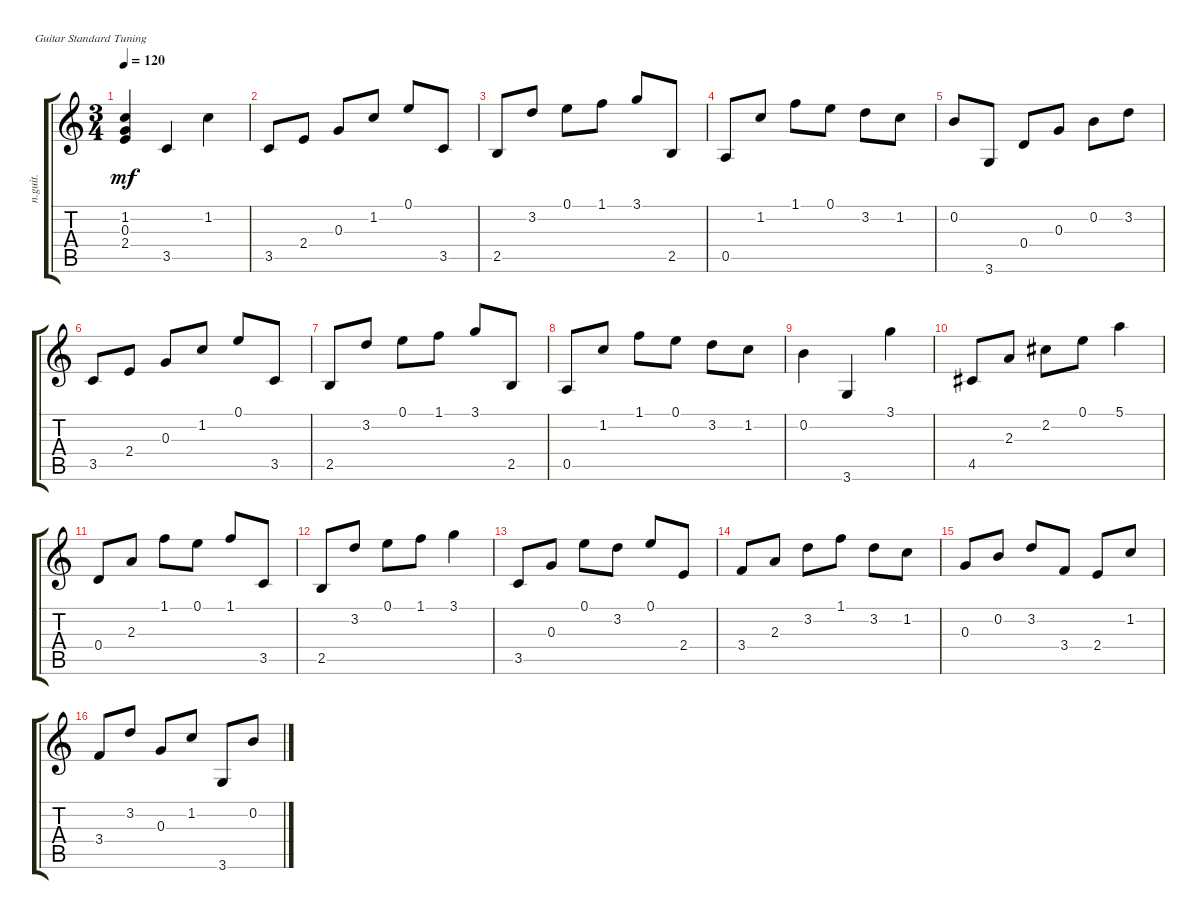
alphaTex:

\defaultSystemsLayout 4
\bracketExtendMode groupsimilarinstruments
\useSystemSignSeparator
\otherSystemsTrackNameOrientation horizontal
\track ("Acoustic Guitar (Nylon)" "n.guit.") {instrument acousticguitarnylon}
\staff {score tabs}
\tuning (E4 B3 G3 D3 A2 E2)
\ts (3 4)
\tempo 120
\clef g2
\ks c
(1.2 0.3 2.4).4{dy mf beam Up} 3.5.4{beam Up} 1.2.4{beam Down} |
3.5.8{beam Up} 2.4.8{beam Up} 0.3.8{beam Up} 1.2.8{beam Up} 0.1.8{beam Up} 3.5.8{beam Up} |
2.5.8{beam Up} 3.2.8{beam Up} 0.1.8{beam Down} 1.1.8{beam Down} 3.1.8{beam Up} 2.5.8{beam Up} |
0.5.8{beam Up} 1.2.8{beam Up} 1.1.8{beam Down} 0.1.8{beam Down} 3.2.8{beam Down} 1.2.8{beam Down} |
0.2.8{beam Up} 3.6.8{beam Up} 0.4.8{beam Up} 0.3.8{beam Up} 0.2.8{beam Down} 3.2.8{beam Down} |
3.5.8{beam Up} 2.4.8{beam Up} 0.3.8{beam Up} 1.2.8{beam Up} 0.1.8{beam Up} 3.5.8{beam Up} |
2.5.8{beam Up} 3.2.8{beam Up} 0.1.8{beam Down} 1.1.8{beam Down} 3.1.8{beam Up} 2.5.8{beam Up} |
0.5.8{beam Up} 1.2.8{beam Up} 1.1.8{beam Down} 0.1.8{beam Down} 3.2.8{beam Down} 1.2.8{beam Down} |
0.2.4{beam Down} 3.6.4{beam Up} 3.1.4{beam Down} |
4.5{acc #}.8{beam Up} 2.3.8{beam Up} 2.2{acc #}.8{beam Down} 0.1.8{beam Down} 5.1.4{beam Down} |
0.4.8{beam Up} 2.3.8{beam Up} 1.1.8{beam Down} 0.1.8{beam Down} 1.1.8{beam Up} 3.5.8{beam Up} |
2.5.8{beam Up} 3.2.8{beam Up} 0.1.8{beam Down} 1.1.8{beam Down} 3.1.4{beam Down} |
3.5.8{beam Up} 0.3.8{beam Up} 0.1.8{beam Down} 3.2.8{beam Down} 0.1.8{beam Up} 2.4.8{beam Up} |
3.4.8{beam Up} 2.3.8{beam Up} 3.2.8{beam Down} 1.1.8{beam Down} 3.2.8{beam Down} 1.2.8{beam Down} |
0.3.8{beam Up} 0.2.8{beam Up} 3.2.8{beam Up} 3.4.8{beam Up} 2.4.8{beam Up} 1.2.8{beam Up} |
3.4.8{beam Up} 3.2.8{beam Up} 0.3.8{beam Up} 1.2.8{beam Up} 3.6.8{beam Up} 0.2.8{beam Up}
